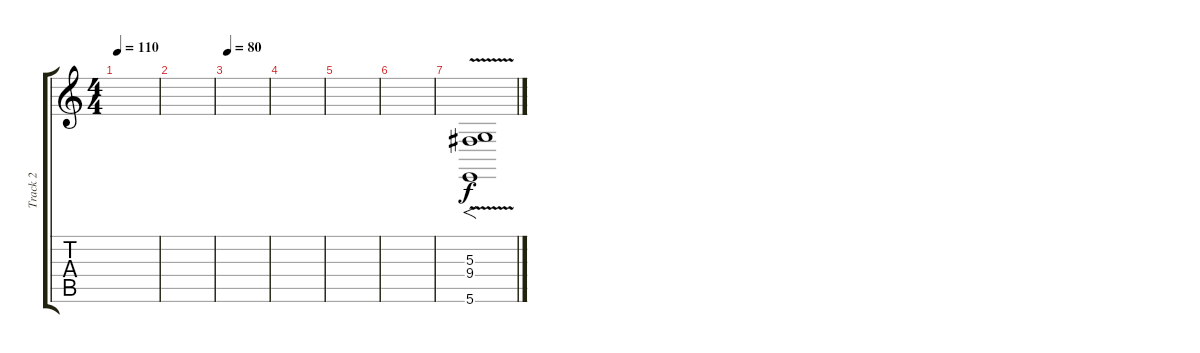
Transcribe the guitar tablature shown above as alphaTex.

\track ("Track 2" "Track 2") {instrument vibraphone}
\staff {score tabs}
\tuning (B3 Gb3 D3 A2 E2 B1) {hide}
\ts (4 4)
\tempo 110
\clef g2
\ks c
|
|
\tempo 80
|
|
|
|
(5.3{v} 9.4{v} 5.6{v}).1{f}
